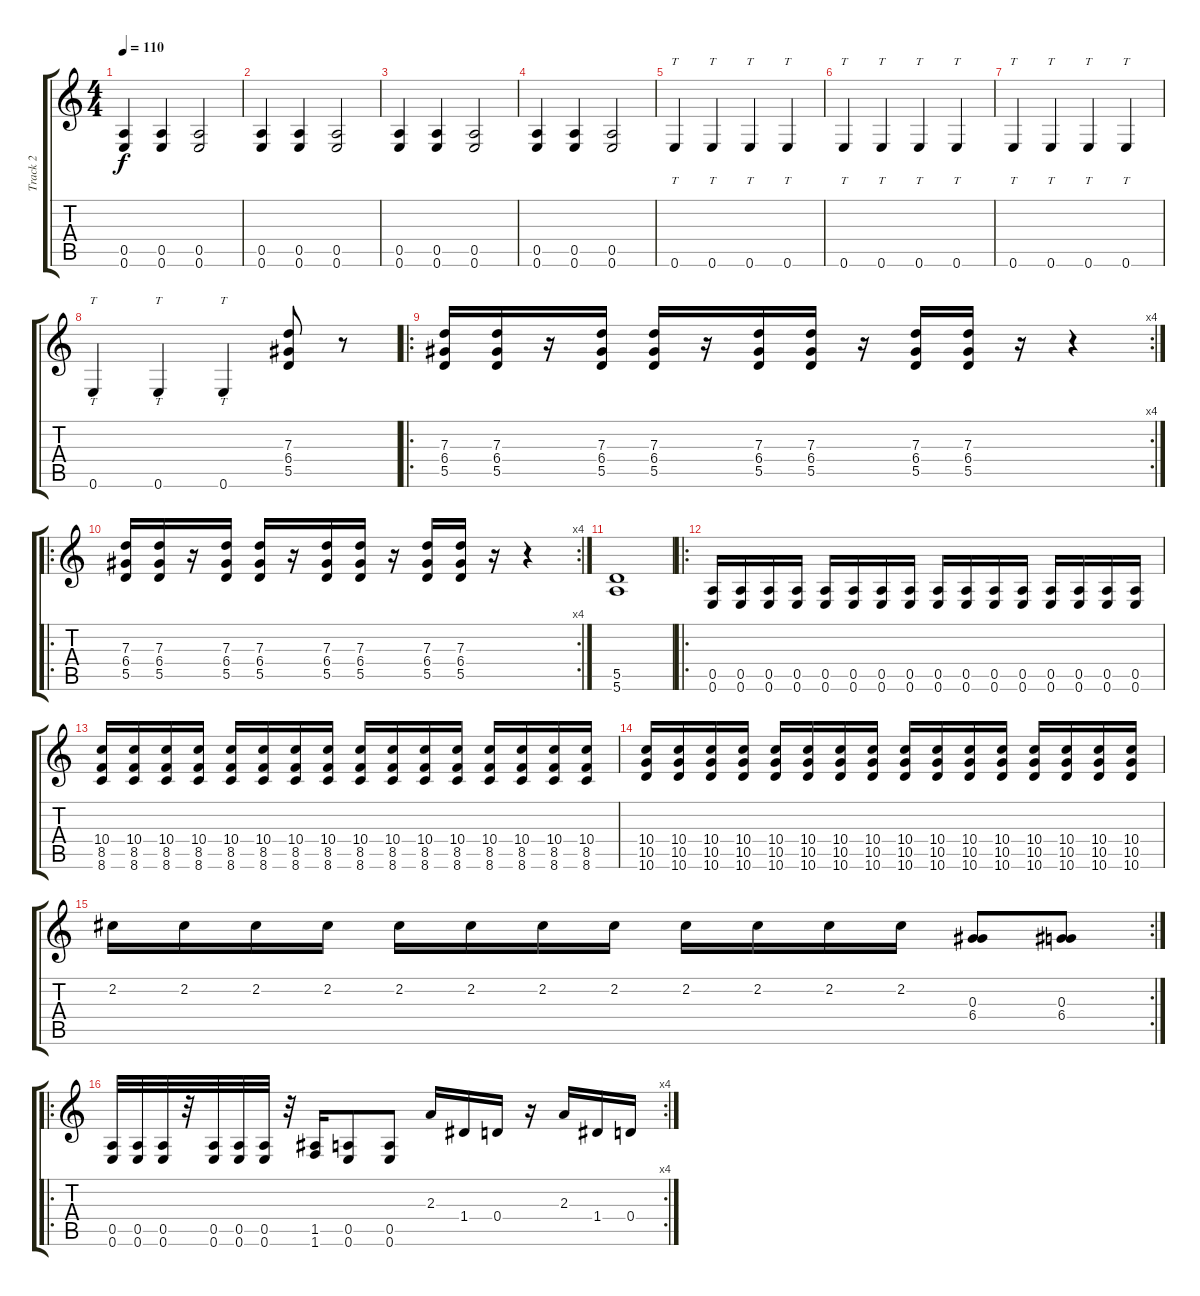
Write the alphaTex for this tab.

\track ("Track 2" "Track 2") {instrument overdrivenguitar}
\staff {score tabs}
\tuning (E4 B3 G3 D3 A2 E2) {hide}
\ts (4 4)
\tempo 110
\clef g2
\ks c
(0.5 0.6).4{dy f} (0.5 0.6).4 (0.5 0.6).2 |
(0.5 0.6).4 (0.5 0.6).4 (0.5 0.6).2 |
(0.5 0.6).4 (0.5 0.6).4 (0.5 0.6).2 |
(0.5 0.6).4 (0.5 0.6).4 (0.5 0.6).2 |
0.6.4{tt} 0.6.4{tt} 0.6.4{tt} 0.6.4{tt} |
0.6.4{tt} 0.6.4{tt} 0.6.4{tt} 0.6.4{tt} |
0.6.4{tt} 0.6.4{tt} 0.6.4{tt} 0.6.4{tt} |
0.6.4{tt} 0.6.4{tt} 0.6.4{tt} (7.3 6.4 5.5).8 r.8 |
\ro
\rc 4
(7.3 6.4 5.5).16 (7.3 6.4 5.5).16 r.16 (7.3 6.4 5.5).16 (7.3 6.4 5.5).16 r.16 (7.3 6.4 5.5).16 (7.3 6.4 5.5).16 r.16 (7.3 6.4 5.5).16 (7.3 6.4 5.5).16 r.16 r.4 |
\ro
\rc 4
(7.3 6.4 5.5).16 (7.3 6.4 5.5).16 r.16 (7.3 6.4 5.5).16 (7.3 6.4 5.5).16 r.16 (7.3 6.4 5.5).16 (7.3 6.4 5.5).16 r.16 (7.3 6.4 5.5).16 (7.3 6.4 5.5).16 r.16 r.4 |
(5.5 5.6).1 |
\ro
(0.5 0.6).16 (0.5 0.6).16 (0.5 0.6).16 (0.5 0.6).16 (0.5 0.6).16 (0.5 0.6).16 (0.5 0.6).16 (0.5 0.6).16 (0.5 0.6).16 (0.5 0.6).16 (0.5 0.6).16 (0.5 0.6).16 (0.5 0.6).16 (0.5 0.6).16 (0.5 0.6).16 (0.5 0.6).16 |
(10.4 8.5 8.6).16 (10.4 8.5 8.6).16 (10.4 8.5 8.6).16 (10.4 8.5 8.6).16 (10.4 8.5 8.6).16 (10.4 8.5 8.6).16 (10.4 8.5 8.6).16 (10.4 8.5 8.6).16 (10.4 8.5 8.6).16 (10.4 8.5 8.6).16 (10.4 8.5 8.6).16 (10.4 8.5 8.6).16 (10.4 8.5 8.6).16 (10.4 8.5 8.6).16 (10.4 8.5 8.6).16 (10.4 8.5 8.6).16 |
(10.4 10.5 10.6).16 (10.4 10.5 10.6).16 (10.4 10.5 10.6).16 (10.4 10.5 10.6).16 (10.4 10.5 10.6).16 (10.4 10.5 10.6).16 (10.4 10.5 10.6).16 (10.4 10.5 10.6).16 (10.4 10.5 10.6).16 (10.4 10.5 10.6).16 (10.4 10.5 10.6).16 (10.4 10.5 10.6).16 (10.4 10.5 10.6).16 (10.4 10.5 10.6).16 (10.4 10.5 10.6).16 (10.4 10.5 10.6).16 |
\rc 2
2.2.16 2.2.16 2.2.16 2.2.16 2.2.16 2.2.16 2.2.16 2.2.16 2.2.16 2.2.16 2.2.16 2.2.16 (0.3 6.4).8 (0.3 6.4).8 |
\ro
\rc 4
(0.5 0.6).32 (0.5 0.6).32 (0.5 0.6).32 r.32 (0.5 0.6).32 (0.5 0.6).32 (0.5 0.6).32 r.32 (1.5 1.6).16 (0.5 0.6).8 (0.5 0.6).8 2.3.16 1.4.16 0.4.16 r.16 2.3.16 1.4.16 0.4.16
